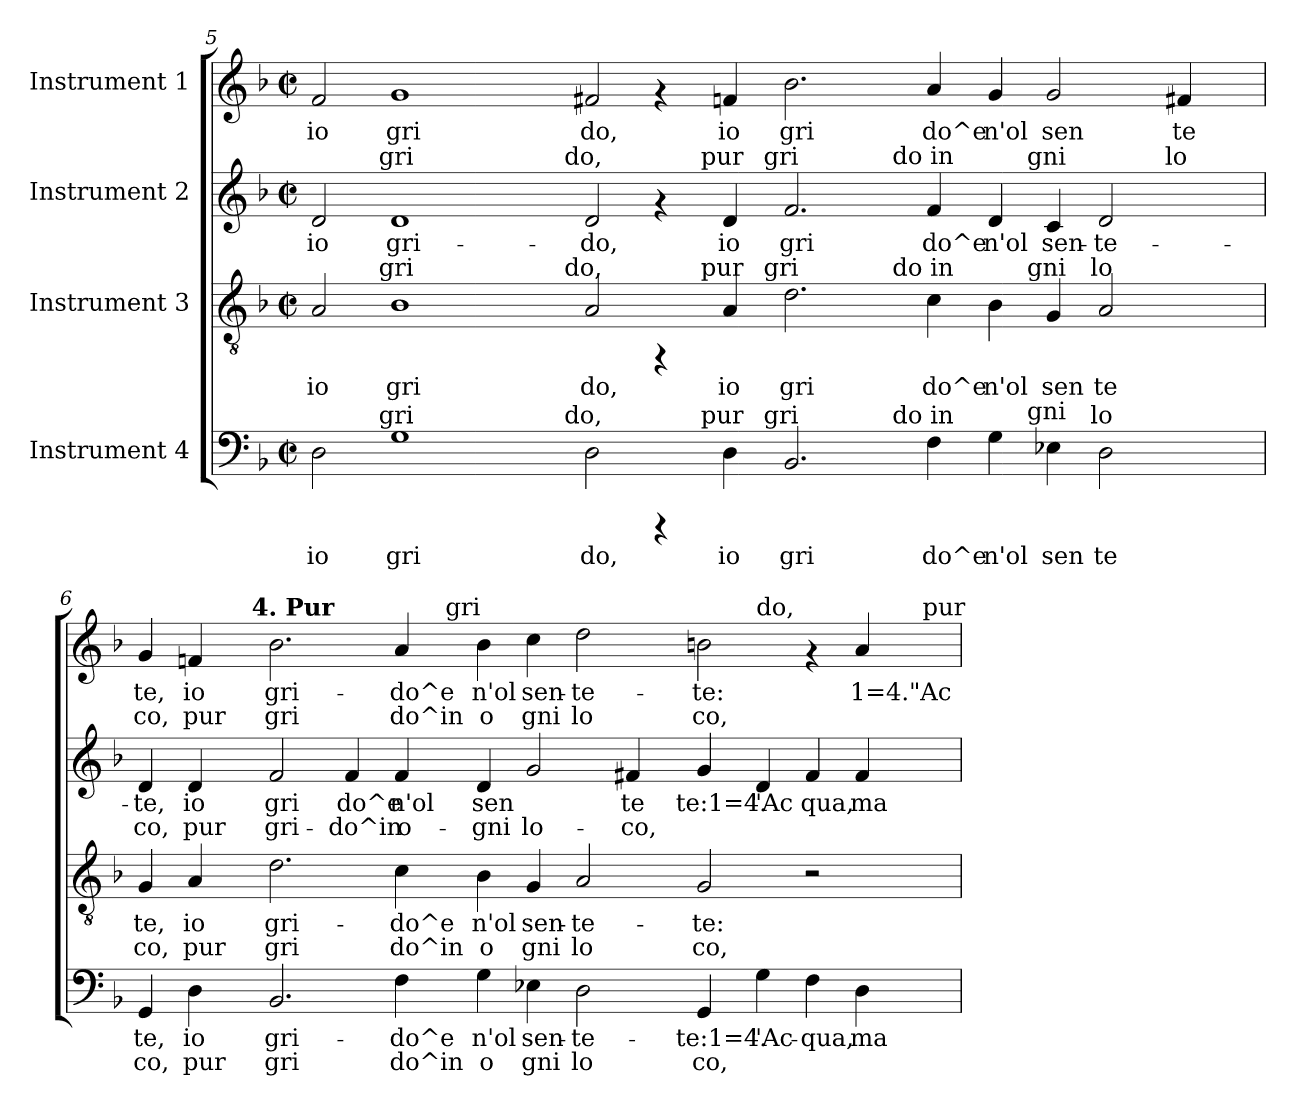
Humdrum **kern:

**kern	**text	**text	**kern	**text	**text	**kern	**text	**text	**kern	**text	**text
*part4	*part4	*part4	*part3	*part3	*part3	*part2	*part2	*part2	*part1	*part1	*part1
*staff4	*staff4	*staff4	*staff3	*staff3	*staff3	*staff2	*staff2	*staff2	*staff1	*staff1	*staff1
*I"Instrument 4	*	*	*I"Instrument 3	*	*	*I"Instrument 2	*	*	*I"Instrument 1	*	*
*clefF4	*	*	*clefGv2	*	*	*clefG2	*	*	*clefG2	*	*
*k[b-]	*	*	*k[b-]	*	*	*k[b-]	*	*	*k[b-]	*	*
*F:	*	*	*F:	*	*	*F:	*	*	*F:	*	*
*M2/2	*	*	*M2/2	*	*	*M2/2	*	*	*M2/2	*	*
*met(c|)	*	*	*met(c|)	*	*	*met(c|)	*	*	*met(c|)	*	*
=5	=5	=5	=5	=5	=5	=5	=5	=5	=5	=5	=5
!	!LO:LY:b:rj	!	!	!LO:LY:b:rj	!	!	!LO:LY:b:rj	!	!	!LO:LY:a:rj	!
*^	*	*	*^	*	*	*^	*	*	*	*	*
*	*^	*	*	*	*^	*	*	*	*^	*	*	*	*	*
*	*	*^	*	*	*	*	*^	*	*	*	*	*^	*	*	*	*	*
*	*	*	*^	*	*	*	*	*	*^	*	*	*	*	*	*^	*	*	*	*	*
*	*	*	*	*^	*	*	*	*	*	*	*^	*	*	*	*	*	*	*^	*	*	*	*	*
*	*	*	*	*	*^	*	*	*	*	*	*	*	*^	*	*	*	*	*	*	*	*^	*	*	*	*	*
2D\	4...ryy	1ryy	1ryy	1ryy	1ryy	1ryy	io	.	2A/	4...ryy	1ryy	1ryy	1ryy	1ryy	1ryy	io	.	2d/	4...ryy	1ryy	1ryy	1ryy	1ryy	1ryy	io	.	2f/	io	.
!	!	!	!	!	!	!	!	!	!	!	!	!	!	!	!	!	!	!	!LO:TX:a:t=gri	!	!	!	!	!	!	!	!	!	!
!	!	!	!	!	!	!	!	!	!	!LO:TX:a:t=gri	!	!	!	!	!	!	!	!	!	!	!	!	!	!	!	!	!	!	!
!	!LO:TX:a:t=gri	!	!	!	!	!	!	!	!	!	!	!	!	!	!	!	!	!	!	!	!	!	!	!	!	!	!	!	!
.	1ryy	.	.	.	.	.	.	.	.	1ryy	.	.	.	.	.	.	.	.	1ryy	.	.	.	.	.	.	.	.	.	.
!	!	!	!	!	!	!	!LO:LY:b:rj	!	!	!	!	!	!	!	!	!LO:LY:b:rj	!	!	!	!	!	!	!	!	!LO:LY:b:rj	!	!	!LO:LY:a:rj	!
1G	.	.	.	.	.	.	gri	.	1B-	.	.	.	.	.	.	gri	.	1d	.	.	.	.	.	.	gri-	.	1g	gri	.
.	.	4ryy	1ryy	1ryy	1ryy	1ryy	.	.	.	.	4ryy	1ryy	1ryy	1ryy	1ryy	.	.	.	.	4ryy	1ryy	1ryy	1ryy	1ryy	.	.	.	.	.
.	.	8ryy	.	.	.	.	.	.	.	.	8ryy	.	.	.	.	.	.	.	.	8ryy	.	.	.	.	.	.	.	.	.
.	.	16ryy	.	.	.	.	.	.	.	.	16ryy	.	.	.	.	.	.	.	.	16ryy	.	.	.	.	.	.	.	.	.
.	.	64ryy	.	.	.	.	.	.	.	.	64ryy	.	.	.	.	.	.	.	.	64ryy	.	.	.	.	.	.	.	.	.
!	!	!	!	!	!	!	!	!	!	!	!	!	!	!	!	!	!	!	!	!LO:TX:a:t=do,	!	!	!	!	!	!	!	!	!
!	!	!	!	!	!	!	!	!	!	!	!LO:TX:a:t=do,	!	!	!	!	!	!	!	!	!	!	!	!	!	!	!	!	!	!
!	!	!LO:TX:a:t=do,	!	!	!	!	!	!	!	!	!	!	!	!	!	!	!	!	!	!	!	!	!	!	!	!	!	!	!
.	.	1ryy	.	.	.	.	.	.	.	.	1ryy	.	.	.	.	.	.	.	.	1ryy	.	.	.	.	.	.	.	.	.
.	1ryy	.	.	.	.	.	.	.	.	1ryy	.	.	.	.	.	.	.	.	1ryy	.	.	.	.	.	.	.	.	.	.
!	!	!	!	!	!	!	!LO:LY:b:rj	!	!	!	!	!	!	!	!	!LO:LY:b:rj	!	!	!	!	!	!	!	!	!LO:LY:b:rj	!	!	!LO:LY:a:rj	!
2D\	.	.	.	.	.	.	do,	.	2A/	.	.	.	.	.	.	do,	.	2d/	.	.	.	.	.	.	-do,	.	2f#X/	do,	.
4rCCC	.	.	8ryy	1ryy	1ryy	1ryy	.	.	4rFF	.	.	8ryy	1ryy	1ryy	1ryy	.	.	4rf	.	.	8ryy	1ryy	1ryy	1ryy	.	.	4rf	.	.
.	.	.	32.ryy	.	.	.	.	.	.	.	.	32.ryy	.	.	.	.	.	.	.	.	32.ryy	.	.	.	.	.	.	.	.
!	!	!	!	!	!	!	!	!	!	!	!	!	!	!	!	!	!	!	!	!	!LO:TX:a:t=pur	!	!	!	!	!	!	!	!
!	!	!	!	!	!	!	!	!	!	!	!	!LO:TX:a:t=pur	!	!	!	!	!	!	!	!	!	!	!	!	!	!	!	!	!
!	!	!	!LO:TX:a:t=pur	!	!	!	!	!	!	!	!	!	!	!	!	!	!	!	!	!	!	!	!	!	!	!	!	!	!
.	.	.	1ryy	.	.	.	.	.	.	.	.	1ryy	.	.	.	.	.	.	.	.	1ryy	.	.	.	.	.	.	.	.
!	!	!	!	!	!	!	!LO:LY:b:rj	!	!	!	!	!	!	!	!	!LO:LY:b:rj	!	!	!	!	!	!	!	!	!LO:LY:b:rj	!	!	!LO:LY:a:rj	!
4D\	.	.	.	.	.	.	io	.	4A/	.	.	.	.	.	.	io	.	4d/	.	.	.	.	.	.	io	.	4fn/	io	.
!	!	!	!	!	!	!	!	!	!	!	!	!	!	!	!	!	!	!	!	!LO:TX:a:t=gri	!	!	!	!	!	!	!	!	!
!	!	!	!	!	!	!	!	!	!	!	!LO:TX:a:t=gri	!	!	!	!	!	!	!	!	!	!	!	!	!	!	!	!	!	!
!	!	!LO:TX:a:t=gri	!	!	!	!	!	!	!	!	!	!	!	!	!	!	!	!	!	!	!	!	!	!	!	!	!	!	!
.	.	1ryy	.	.	.	.	.	.	.	.	1ryy	.	.	.	.	.	.	.	.	1ryy	.	.	.	.	.	.	.	.	.
.	1ryy	.	.	.	.	.	.	.	.	1ryy	.	.	.	.	.	.	.	.	1ryy	.	.	.	.	.	.	.	.	.	.
!	!	!	!	!	!	!	!LO:LY:b:rj	!	!	!	!	!	!	!	!	!LO:LY:b:rj	!	!	!	!	!	!	!	!	!LO:LY:b:rj	!	!	!LO:LY:a:rj	!
2.BB-/	.	.	.	.	.	.	gri	.	2.d\	.	.	.	.	.	.	gri	.	2.f/	.	.	.	.	.	.	gri	.	2.b-\	gri	.
.	.	.	.	8ryy	2ryy	2ryy	.	.	.	.	.	.	8ryy	2ryy	2ryy	.	.	.	.	.	.	8ryy	2ryy	1ryy	.	.	.	.	.
.	.	.	.	64ryy	.	.	.	.	.	.	.	.	64ryy	.	.	.	.	.	.	.	.	64ryy	.	.	.	.	.	.	.
!	!	!	!	!	!	!	!	!	!	!	!	!	!	!	!	!	!	!	!	!	!	!LO:TX:a:t=do in	!	!	!	!	!	!	!
!	!	!	!	!	!	!	!	!	!	!	!	!	!LO:TX:a:t=do in	!	!	!	!	!	!	!	!	!	!	!	!	!	!	!	!
!	!	!	!	!LO:TX:a:t=do in	!	!	!	!	!	!	!	!	!	!	!	!	!	!	!	!	!	!	!	!	!	!	!	!	!
.	.	.	.	1ryy	.	.	.	.	.	.	.	.	1ryy	.	.	.	.	.	.	.	.	1ryy	.	.	.	.	.	.	.
.	.	.	1ryy	.	.	.	.	.	.	.	.	1ryy	.	.	.	.	.	.	.	.	1ryy	.	.	.	.	.	.	.	.
!	!	!	!	!	!	!	!LO:LY:b:rj	!	!	!	!	!	!	!	!	!LO:LY:b:rj	!	!	!	!	!	!	!	!	!LO:LY:b:rj	!	!	!LO:LY:a:rj	!
4F\	.	.	.	.	.	.	do^e	.	4c\	.	.	.	.	.	.	do^e	.	4f/	.	.	.	.	.	.	do^e	.	4a/	do^e	.
.	.	1ryy	.	.	.	.	.	.	.	.	1ryy	.	.	.	.	.	.	.	.	1ryy	.	.	.	.	.	.	.	.	.
.	1ryy	.	.	.	.	.	.	.	.	1ryy	.	.	.	.	.	.	.	.	1ryy	.	.	.	.	.	.	.	.	.	.
!	!	!	!	!	!	!	!LO:LY:b:rj	!	!	!	!	!	!	!	!	!LO:LY:b:rj	!	!	!	!	!	!	!	!	!LO:LY:b:rj	!	!	!LO:LY:a:rj	!
4G>\	.	.	.	.	8.ryy	4ryy	n'ol	.	4B->\	.	.	.	.	8.ryy	4ryy	n'ol	.	4d>/	.	.	.	.	8.ryy	.	n'ol	.	4g/	n'ol	.
!	!	!	!	!	!	!	!	!	!	!	!	!	!	!	!	!	!	!	!	!	!	!	!LO:TX:a:t=gni	!	!	!	!	!	!
!	!	!	!	!	!	!	!	!	!	!	!	!	!	!LO:TX:a:t=gni	!	!	!	!	!	!	!	!	!	!	!	!	!	!	!
!	!	!	!	!	!LO:TX:a:t=gni	!	!	!	!	!	!	!	!	!	!	!	!	!	!	!	!	!	!	!	!	!	!	!	!
.	.	.	.	.	2ryy	.	.	.	.	.	.	.	.	2ryy	.	.	.	.	.	.	.	.	2ryy	.	.	.	.	.	.
!	!	!	!	!	!	!	!LO:LY:b:rj	!	!	!	!	!	!	!	!	!LO:LY:b:rj	!	!	!	!	!	!	!	!	!LO:LY:b:rj	!	!	!LO:LY:a:rj	!
4E-X\	.	.	.	.	.	8...ryy	sen	.	4G/	.	.	.	.	.	8...ryy	sen	.	4c/	.	.	.	.	.	.	sen-	.	2g/	sen	.
!	!	!	!	!	!	!	!	!	!	!	!	!	!	!	!LO:TX:a:t=lo	!	!	!	!	!	!	!	!	!	!	!	!	!	!
!	!	!	!	!	!	!LO:TX:a:t=lo	!	!	!	!	!	!	!	!	!	!	!	!	!	!	!	!	!	!	!	!	!	!	!
.	.	.	.	.	.	2ryy	.	.	.	.	.	.	.	.	2ryy	.	.	.	.	.	.	.	.	.	.	.	.	.	.
!	!	!	!	!	!	!	!LO:LY:b:rj	!	!	!	!	!	!	!	!	!LO:LY:b:rj	!	!	!	!	!	!	!	!	!LO:LY:b:rj	!	!	!	!
2D\	.	.	.	.	.	.	te	.	2A/	.	.	.	.	.	.	te	.	2d/	.	.	.	.	.	8..ryy	-te-	.	.	.	.
.	.	.	.	4ryy	.	.	.	.	.	.	.	.	4ryy	.	.	.	.	.	.	.	.	4ryy	.	.	.	.	.	.	.
.	.	.	4ryy	.	.	.	.	.	.	.	.	4ryy	.	.	.	.	.	.	.	.	4ryy	.	.	.	.	.	.	.	.
.	.	.	.	.	4ryy	.	.	.	.	.	.	.	.	4ryy	.	.	.	.	.	.	.	.	4ryy	.	.	.	.	.	.
!	!	!	!	!	!	!	!	!	!	!	!	!	!	!	!	!	!	!	!	!	!	!	!	!LO:TX:a:t=lo	!	!	!	!	!
.	.	.	.	.	.	.	.	.	.	.	.	.	.	.	.	.	.	.	.	.	.	.	.	4ryy	.	.	.	.	.
!	!	!	!	!	!	!	!	!	!	!	!	!	!	!	!	!	!	!	!	!	!	!	!	!	!	!	!	!LO:LY:a:rj	!
.	.	.	.	.	.	.	.	.	.	.	.	.	.	.	.	.	.	.	.	.	.	.	.	.	.	.	4f#X/	te	.
.	.	.	.	16..ryy	.	.	.	.	.	.	.	.	16..ryy	.	.	.	.	.	.	.	.	16..ryy	.	.	.	.	.	.	.
.	.	.	16ryy	.	.	.	.	.	.	.	.	16ryy	.	.	.	.	.	.	.	.	16ryy	.	.	.	.	.	.	.	.
.	.	.	.	.	16ryy	.	.	.	.	.	.	.	.	16ryy	.	.	.	.	.	.	.	.	16ryy	.	.	.	.	.	.
.	.	32.ryy	.	.	.	.	.	.	.	.	32.ryy	.	.	.	.	.	.	.	.	32.ryy	.	.	.	.	.	.	.	.	.
.	32ryy	.	.	.	.	.	.	.	.	32ryy	.	.	.	.	.	.	.	.	32ryy	.	.	.	.	32ryy	.	.	.	.	.
.	.	.	64ryy	.	.	64ryy	.	.	.	.	.	64ryy	.	.	64ryy	.	.	.	.	.	64ryy	.	.	.	.	.	.	.	.
!!LO:LB:g=z
=6	=6	=6	=6	=6	=6	=6	=6	=6	=6	=6	=6	=6	=6	=6	=6	=6	=6	=6	=6	=6	=6	=6	=6	=6	=6	=6	=6	=6	=6
!	!	!	!	!	!	!	!	!	!	!	!	!	!	!	!	!	!	!	!	!	!	!	!	!	!	!	!LO:TX:a:t=co.	!	!
!	!	!	!	!	!	!	!LO:LY:b:rj	!LO:LY:b:rj	!	!	!	!	!	!	!	!LO:LY:b:rj	!LO:LY:b:rj	!	!	!	!	!	!	!	!LO:LY:b:rj	!LO:LY:b:rj	!	!LO:LY:b:rj	!LO:LY:b:rj
*	*	*	*	*	*	*	*	*	*	*	*	*	*	*	*	*	*	*	*	*	*	*	*	*	*	*	*^	*	*
*	*	*	*	*	*	*	*	*	*	*	*	*	*	*	*	*	*	*	*	*	*	*	*	*	*	*	*	*^	*	*
*v	*v	*v	*v	*v	*v	*v	*	*	*	*	*	*	*	*	*	*	*	*v	*v	*v	*v	*v	*v	*v	*	*	*	*	*^	*	*
*	*	*	*v	*v	*v	*v	*v	*v	*v	*	*	*	*	*	*	*	*	*	*	*
4GG/	te,	co,	4G/	te,	co,	4d/	-te,	co,	4g/	4ryy	1ryy	1ryy	te,	co,
!	!LO:LY:b:rj	!LO:LY:b:rj	!	!LO:LY:b:rj	!LO:LY:b:rj	!	!LO:LY:b:rj	!LO:LY:b:rj	!	!	!	!	!LO:LY:b:rj	!LO:LY:b:rj
4D\	io	pur	4A/	io	pur	4d/	io	pur	4fn/	8ryy	.	.	io	pur
.	.	.	.	.	.	.	.	.	.	16ryy	.	.	.	.
.	.	.	.	.	.	.	.	.	.	64ryy	.	.	.	.
!	!	!	!	!	!	!	!	!	!	!LO:TX:a:B:t=4. Pur	!	!	!	!
.	.	.	.	.	.	.	.	.	.	1ryy	.	.	.	.
!	!LO:LY:b:rj	!LO:LY:b:rj	!	!LO:LY:b:rj	!LO:LY:b:rj	!	!LO:LY:b:rj	!LO:LY:b:rj	!	!	!	!	!LO:LY:b:rj	!LO:LY:b:rj
2.BB-/	gri-	-gri	2.d\	gri-	-gri	2f/	gri	gri-	2.b-\	.	.	.	gri-	-gri
!	!	!	!	!	!	!	!LO:LY:b:rj	!LO:LY:b:rj	!	!	!	!	!	!
.	.	.	.	.	.	4f/	-do^e	do^in	.	.	4ryy	1..ryy	.	.
!	!LO:LY:b:rj	!LO:LY:b:rj	!	!LO:LY:b:rj	!LO:LY:b:rj	!	!LO:LY:b:rj	!LO:LY:b:rj	!	!	!	!	!LO:LY:b:rj	!LO:LY:b:rj
4F\	do^e	do^in	4c\	do^e	do^in	4f/	n'ol	o-	4a/	.	8ryy	.	do^e	do^in
.	.	.	.	.	.	.	.	.	.	.	32.ryy	.	.	.
!	!	!	!	!	!	!	!	!	!	!	!LO:TX:a:t=gri	!	!	!
.	.	.	.	.	.	.	.	.	.	.	1ryy	.	.	.
.	.	.	.	.	.	.	.	.	.	1ryy	.	.	.	.
!	!LO:LY:b:rj	!LO:LY:b:rj	!	!LO:LY:b:rj	!LO:LY:b:rj	!	!LO:LY:b:rj	!LO:LY:b:rj	!	!	!	!	!LO:LY:b:rj	!LO:LY:b:rj
4G\	n'ol	o	4B-\	n'ol	o	4d/	-sen	gni	4b-\	.	.	.	n'ol	o
!	!LO:LY:b:rj	!LO:LY:b:rj	!	!LO:LY:b:rj	!LO:LY:b:rj	!	!LO:LY:b:rj	!LO:LY:b:rj	!	!	!	!	!LO:LY:b:rj	!LO:LY:b:rj
4E-X\	sen-	-gni	4G/	sen-	-gni	2g/	-	-lo-	4cc\	.	.	.	sen-	-gni
!	!LO:LY:b:rj	!LO:LY:b:rj	!	!LO:LY:b:rj	!LO:LY:b:rj	!	!	!	!	!	!	!	!LO:LY:b:rj	!LO:LY:b:rj
2D\	te-	-lo	2A/	te-	-lo	.	.	.	2dd\	.	.	.	te-	-lo
!	!	!	!	!	!	!	!LO:LY:b:rj	!LO:LY:b:rj	!	!	!	!	!	!
.	.	.	.	.	.	4f#X/	-te	co,	.	.	.	.	.	.
.	.	.	.	.	.	.	.	.	.	.	1ryy	.	.	.
.	.	.	.	.	.	.	.	.	.	1ryy	.	.	.	.
!	!LO:LY:b:rj	!LO:LY:b:rj	!	!LO:LY:b:rj	!LO:LY:b:rj	!	!LO:LY:b:rj	!LO:LY:b:rj	!	!	!	!	!LO:LY:b:rj	!LO:LY:b:rj
4GG/	te:1=4.	co,	2G/	te:	co,	4g/	te:1=4.	.	2bn\	.	.	.	te:	co,
!	!	!	!	!	!	!	!	!	!	!	!	!LO:TX:a:t=do,	!	!
!	!LO:LY:b:rj	!LO:LY:b:rj	!	!	!	!	!LO:LY:b:rj	!LO:LY:b:rj	!	!	!	!	!	!
4G\	"Ac-	-	.	.	.	4d/	"Ac	.	.	.	.	2.ryy	.	.
!	!LO:LY:b:rj	!LO:LY:b:rj	!	!	!	!	!LO:LY:b:rj	!LO:LY:b:rj	!	!	!	!	!	!
4F\	qua,	.	2r	.	.	4f#/	qua,	.	4rf	.	.	.	.	.
!	!LO:LY:b:rj	!LO:LY:b:rj	!	!	!	!	!LO:LY:b:rj	!LO:LY:b:rj	!	!	!	!	!LO:LY:b:rj	!LO:LY:b:rj
4D\	ma-	-	.	.	.	4f#/	ma	.	4a/	.	.	.	1=4."Ac-	-
.	.	.	.	.	.	.	.	.	.	.	16ryy	.	.	.
.	.	.	.	.	.	.	.	.	.	32.ryy	.	.	.	.
!	!	!	!	!	!	!	!	!	!	!	!LO:TX:a:t=pur	!	!	!
.	.	.	.	.	.	.	.	.	.	.	64ryy	.	.	.
*	*	*	*	*	*	*	*	*	*v	*v	*v	*v	*	*
=	=	=	=	=	=	=	=	=	=	=	=
*-	*-	*-	*-	*-	*-	*-	*-	*-	*-	*-	*-
